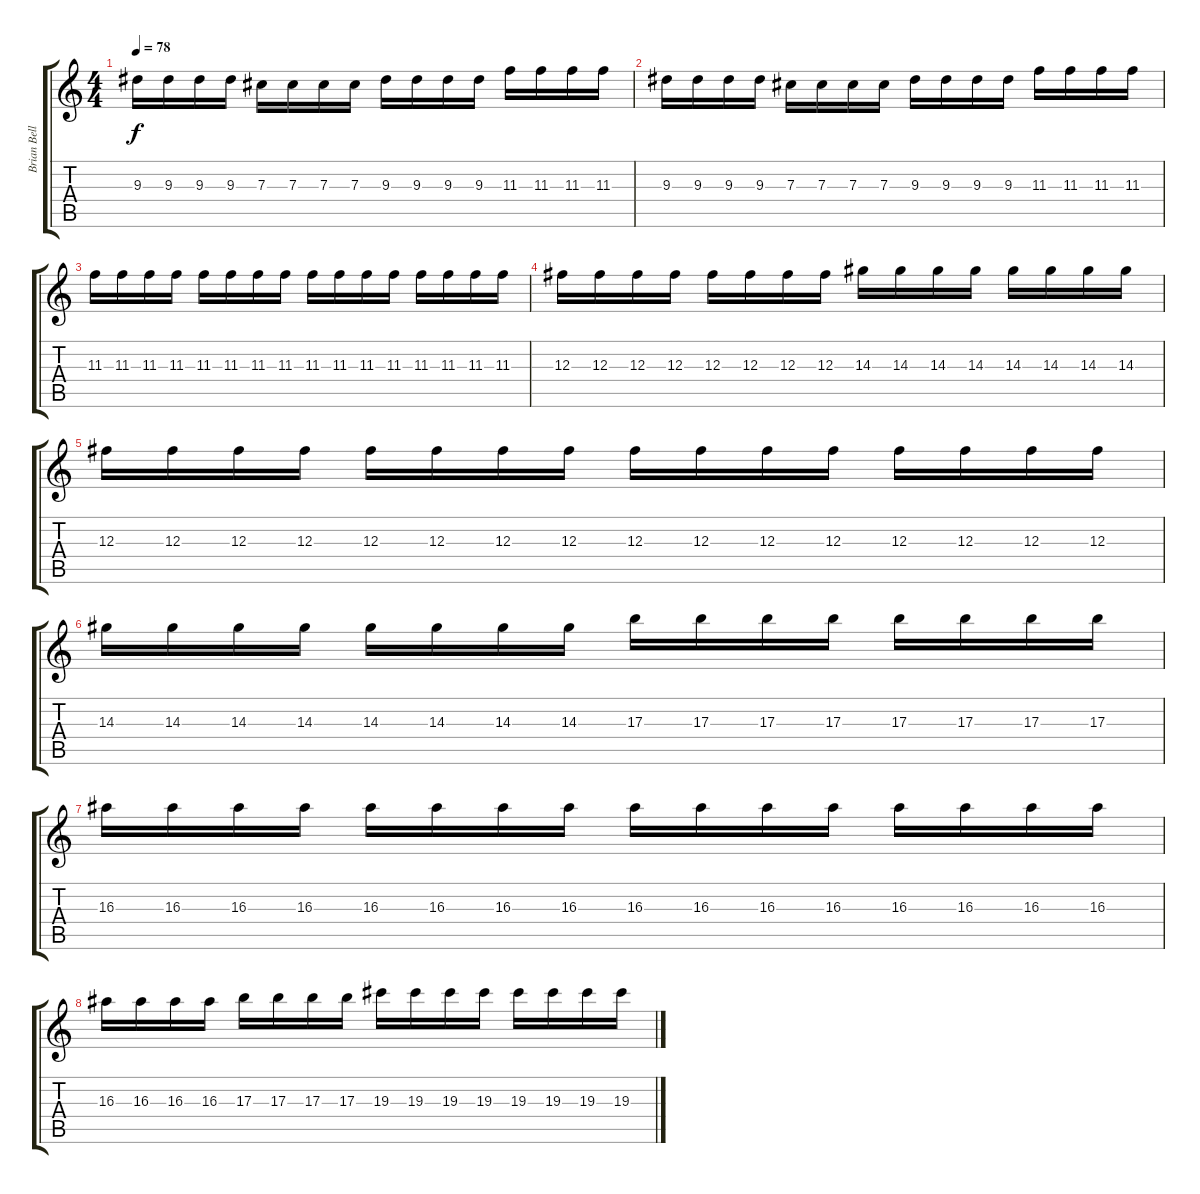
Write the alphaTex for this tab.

\track ("Brian Bell" "Brian Bell") {instrument distortionguitar}
\staff {score tabs}
\tuning (Eb4 Bb3 Gb3 Db3 Ab2 Eb2) {hide}
\ts (4 4)
\tempo 78
\clef g2
\ks c
9.3.16{dy f} 9.3.16 9.3.16 9.3.16 7.3.16 7.3.16 7.3.16 7.3.16 9.3.16 9.3.16 9.3.16 9.3.16 11.3.16 11.3.16 11.3.16 11.3.16 |
9.3.16 9.3.16 9.3.16 9.3.16 7.3.16 7.3.16 7.3.16 7.3.16 9.3.16 9.3.16 9.3.16 9.3.16 11.3.16 11.3.16 11.3.16 11.3.16 |
11.3.16 11.3.16 11.3.16 11.3.16 11.3.16 11.3.16 11.3.16 11.3.16 11.3.16 11.3.16 11.3.16 11.3.16 11.3.16 11.3.16 11.3.16 11.3.16 |
12.3.16 12.3.16 12.3.16 12.3.16 12.3.16 12.3.16 12.3.16 12.3.16 14.3.16 14.3.16 14.3.16 14.3.16 14.3.16 14.3.16 14.3.16 14.3.16 |
12.3.16 12.3.16 12.3.16 12.3.16 12.3.16 12.3.16 12.3.16 12.3.16 12.3.16 12.3.16 12.3.16 12.3.16 12.3.16 12.3.16 12.3.16 12.3.16 |
14.3.16 14.3.16 14.3.16 14.3.16 14.3.16 14.3.16 14.3.16 14.3.16 17.3.16 17.3.16 17.3.16 17.3.16 17.3.16 17.3.16 17.3.16 17.3.16 |
16.3.16 16.3.16 16.3.16 16.3.16 16.3.16 16.3.16 16.3.16 16.3.16 16.3.16 16.3.16 16.3.16 16.3.16 16.3.16 16.3.16 16.3.16 16.3.16 |
16.3.16 16.3.16 16.3.16 16.3.16 17.3.16 17.3.16 17.3.16 17.3.16 19.3.16 19.3.16 19.3.16 19.3.16 19.3.16 19.3.16 19.3.16 19.3.16
